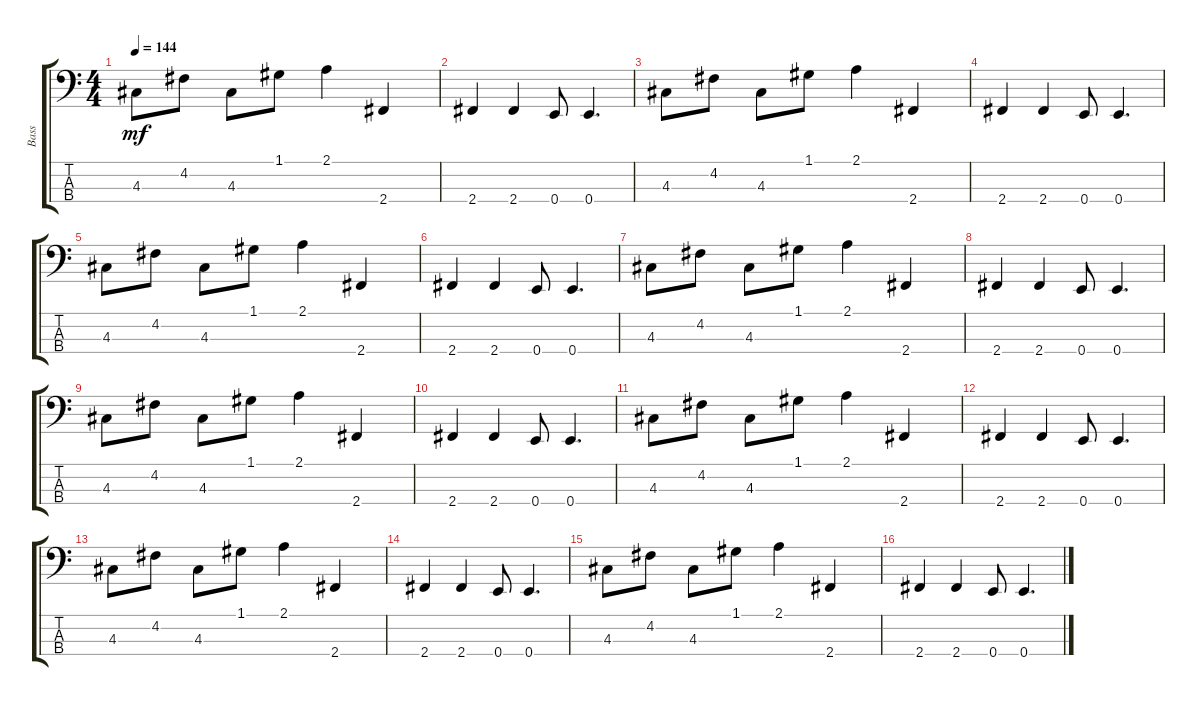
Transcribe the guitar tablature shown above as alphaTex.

\track ("Bass" "Bass") {instrument electricbassfinger}
\staff {score tabs}
\tuning (G2 D2 A1 E1) {hide}
\ts (4 4)
\tempo 144
\clef f4
\ks c
4.3.8{dy mf} 4.2.8 4.3.8 1.1.8 2.1.4 2.4.4 |
2.4.4 2.4.4 0.4.8 0.4.4{d} |
4.3.8 4.2.8 4.3.8 1.1.8 2.1.4 2.4.4 |
2.4.4 2.4.4 0.4.8 0.4.4{d} |
4.3.8 4.2.8 4.3.8 1.1.8 2.1.4 2.4.4 |
2.4.4 2.4.4 0.4.8 0.4.4{d} |
4.3.8 4.2.8 4.3.8 1.1.8 2.1.4 2.4.4 |
2.4.4 2.4.4 0.4.8 0.4.4{d} |
4.3.8 4.2.8 4.3.8 1.1.8 2.1.4 2.4.4 |
2.4.4 2.4.4 0.4.8 0.4.4{d} |
4.3.8 4.2.8 4.3.8 1.1.8 2.1.4 2.4.4 |
2.4.4 2.4.4 0.4.8 0.4.4{d} |
4.3.8 4.2.8 4.3.8 1.1.8 2.1.4 2.4.4 |
2.4.4 2.4.4 0.4.8 0.4.4{d} |
4.3.8 4.2.8 4.3.8 1.1.8 2.1.4 2.4.4 |
2.4.4 2.4.4 0.4.8 0.4.4{d}
